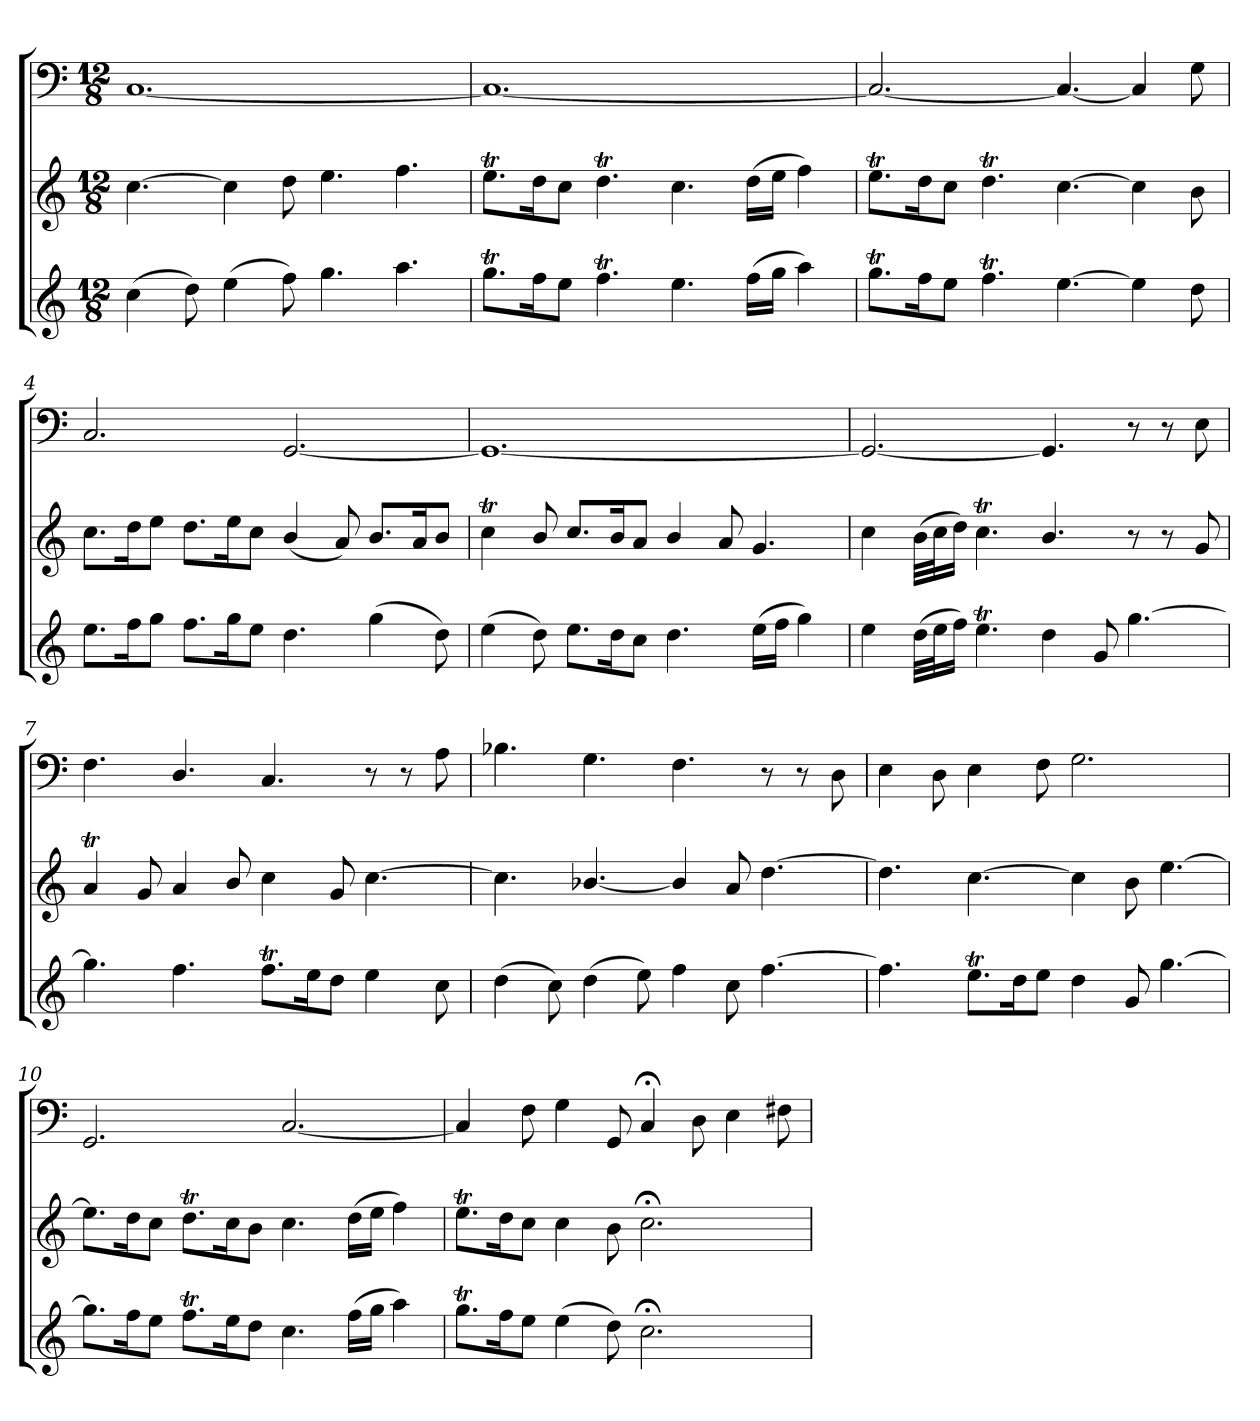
**kern	**kern	**kern
*part3	*part2	*part1
*staff3	*staff2	*staff1
*clefG2	*clefG2	*clefF4
*k[]	*k[]	*k[]
*C:	*C:	*C:
*M12/8	*M12/8	*M12/8
=1	=1	=1
(4cc\	[4.cc\	[1.C/
8dd\)	.	.
(4ee\	4cc\]	.
8ff\)	8dd\	.
4.gg\	4.ee\	.
4.aa\	4.ff\	.
=2	=2	=2
8.ggT\L	8.eet\L	1.C/_
16ff\K	16dd\K	.
8ee\J	8cc\J	.
4.ffT\	4.ddT\	.
4.ee\	4.cc\	.
(16ff\LL	(16dd\LL	.
16gg\JJ	16ee\JJ	.
4aa\)	4ff\)	.
=3	=3	=3
8.ggT\L	8.eet\L	2.C/_
16ff\K	16dd\K	.
8ee\J	8cc\J	.
4.ffT\	4.ddT\	.
[4.ee\	[4.cc\	4.C/_
4ee\]	4cc\]	4C/]
8dd\	8b\	8G\
=4	=4	=4
8.ee\L	8.cc\L	2.C/
16ff\K	16dd\K	.
8gg\J	8ee\J	.
8.ff\L	8.dd\L	.
16gg\K	16ee\K	.
8ee\J	8cc\J	.
4.dd\	(4b/	[2.GG/
.	8a/)	.
(4gg\	8.b/L	.
.	16a/K	.
8dd\)	8b/J	.
=5	=5	=5
(4ee\	4ccT\	1.GG/_
8dd\)	8b/	.
8.ee\L	8.cc/L	.
16dd\K	16b/K	.
8cc\J	8a/J	.
4.dd\	4b/	.
.	8a/	.
(16ee\LL	4.g/	.
16ff\JJ	.	.
4gg\)	.	.
=6	=6	=6
4ee\	4cc\	2.GG/_
(32dd\LLL	(32b\LLL	.
32ee\J	32cc\J	.
16ff\JJ)	16dd\JJ)	.
4.eet\	4.ccT\	.
4dd\	4.b/	4.GG/]
8g/	.	.
[4.gg\	8r	8r
.	8r	8r
.	8g/	8E\
=7	=7	=7
4.gg\]	4aT/	4.F\
.	8g/	.
4.ff\	4a/	4.D/
.	8b/	.
8.ffT\L	4cc\	4.C/
16ee\K	.	.
8dd\J	8g/	.
4ee\	[4.cc\	8r
.	.	8r
8cc\	.	8A\
=8	=8	=8
(4dd\	4.cc\]	4.B-X\
8cc\)	.	.
(4dd\	[4.b-X/	4.G\
8ee\)	.	.
4ff\	4b-/]	4.F\
8cc\	8a/	.
[4.ff\	[4.dd\	8r
.	.	8r
.	.	8D\
=9	=9	=9
4.ff\]	4.dd\]	4E\
.	.	8D\
8.eet\L	[4.cc\	4E\
16dd\K	.	.
8ee\J	.	8F\
4dd\	4cc\]	2.G\
8g/	8b\	.
[4.gg\	[4.ee\	.
=10	=10	=10
8.gg\L]	8.ee\L]	2.GG/
16ff\K	16dd\K	.
8ee\J	8cc\J	.
8.ffT\L	8.ddT\L	.
16ee\K	16cc\K	.
8dd\J	8b\J	.
4.cc\	4.cc\	[2.C/
(16ff\LL	(16dd\LL	.
16gg\JJ	16ee\JJ	.
4aa\)	4ff\)	.
=11	=11	=11
8.ggT\L	8.eet\L	4C/]
16ff\K	16dd\K	.
8ee\J	8cc\J	8F\
(4ee\	4cc\	4G\
8dd\)	8b\	8GG/
2.cc;<\	2.cc;<\	4C;</
.	.	8D\
.	.	4E\
.	.	8F#X\
=	=	=
*-	*-	*-
